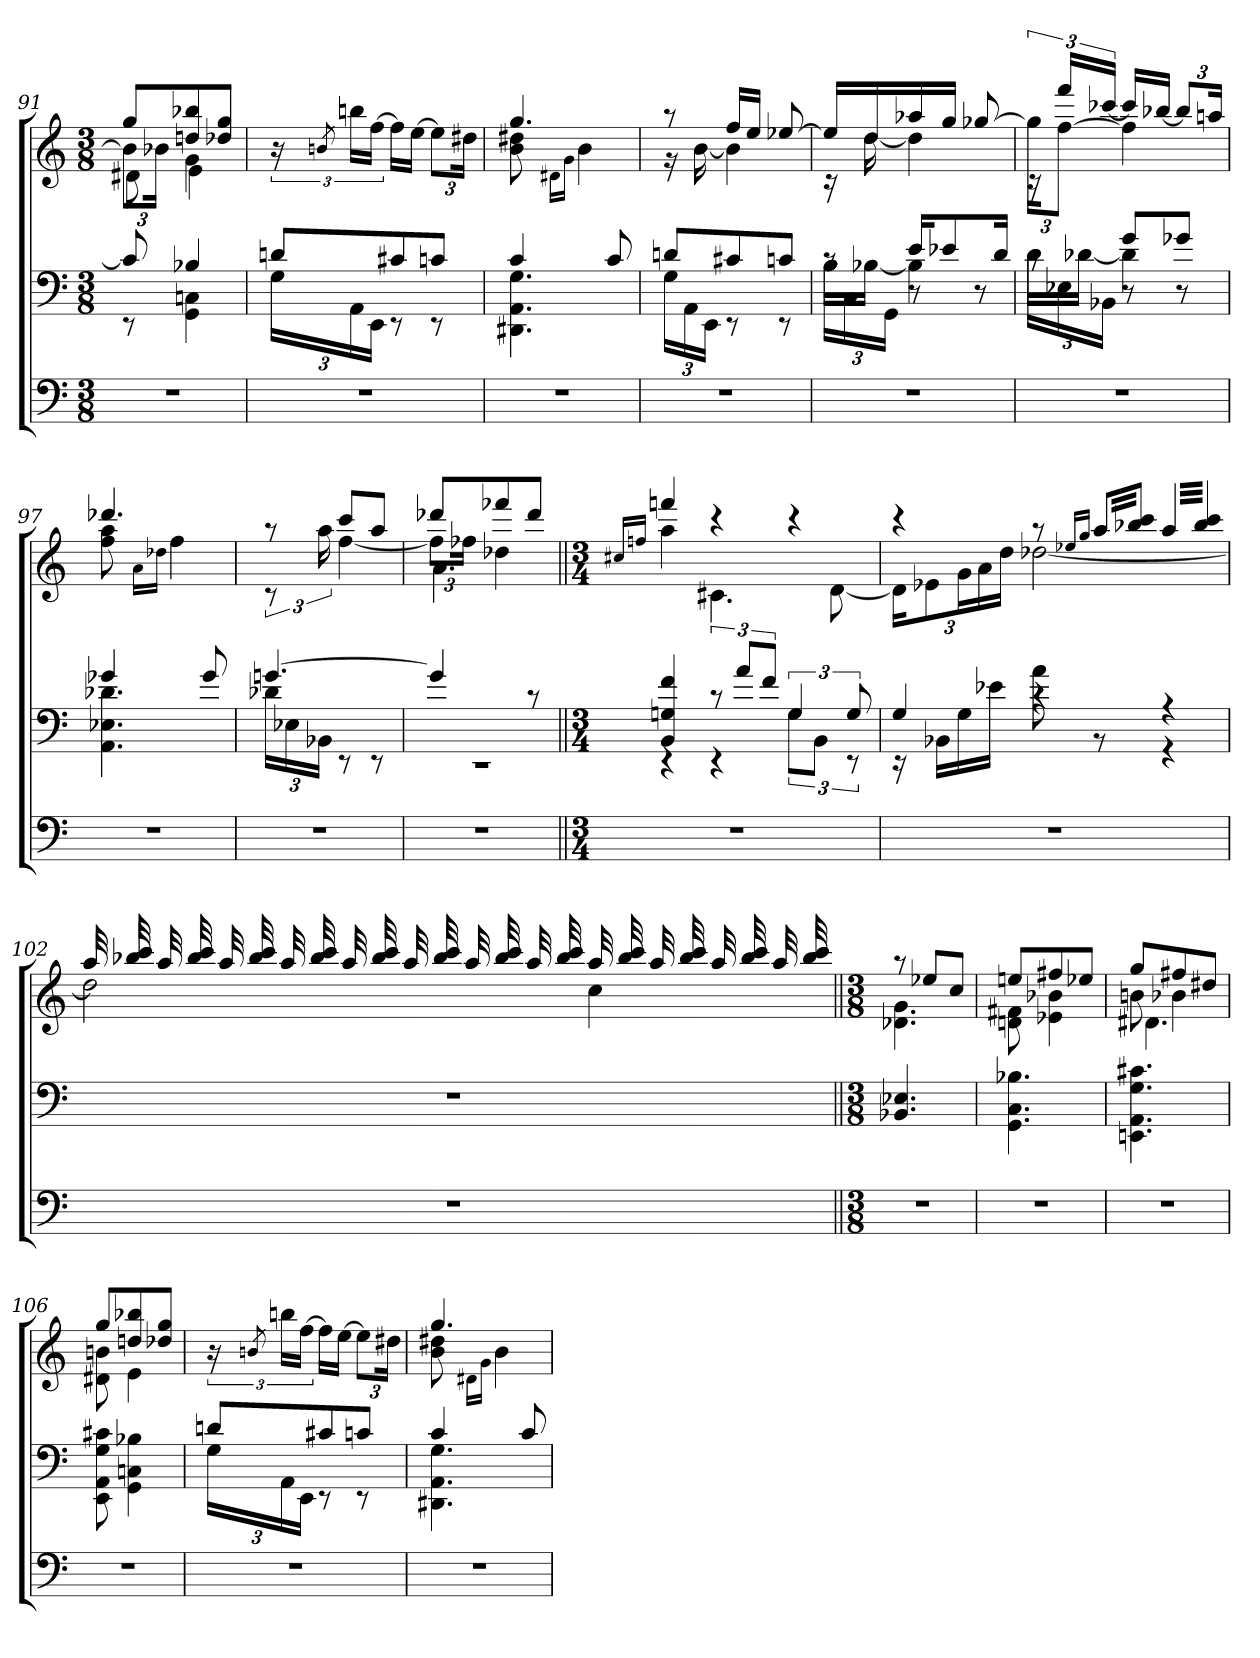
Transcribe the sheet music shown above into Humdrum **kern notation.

**kern	**kern	**kern
*part3	*part2	*part1
*staff3	*staff2	*staff1
*clefF4	*clefF4	*clefG2
*k[]	*k[]	*k[]
*M3/8	*M3/8	*M3/8
=91	=91	=91
*	*^	*^
*	*	*	*	*^
4.r	8c#]	8rEE	8ggL	12bL]	8d#X\
.	.	.	.	24b-XJk	.
.	4B-X	4GG 4Cn	8ddn 8bb-X	4g	4e\
.	.	.	8dd-X 8ggJ	.	.
*	*	*	*v	*v	*v
=92	=92	=92	=92
4.r	8dnL	24GLL	24r
.	.	.	8qbn
.	.	24AA	24bbnLL
.	.	24EEJJ	[24ffJJ
.	8c#X	8rEE	16ffLL]
.	.	.	[16eeJJ
.	8cnJ	8rEE	12eeL]
.	.	.	24dd#XJk
=93	=93	=93	=93
*	*	*	*^
4.r	4c	4.DD#X 4.AA 4.G	4.gg	8b 8dd#X
.	.	.	.	16qqd#X\LL
.	.	.	.	16qqg\JJ
.	.	.	.	4b
.	8c	.	.	.
=94	=94	=94	=94	=94
4.r	8dnL	24GLL	8r	16r
.	.	24AA	.	.
.	.	.	.	[16b
.	.	24EEJJ	.	.
.	8c#X	8rEE	16ffLL	4b]
.	.	.	16eeJJ	.
.	8cnJ	8rEE	[8ee-X	.
=95	=95	=95	=95	=95
*	*	*^	*	*
4.r	8rc	16BLL	24B\LL	16ee-LL]	16rc
.	.	.	24C\	.	.
.	.	[16B-XJJ	.	16dd	[16dd
.	.	.	24GG\JJ	.	.
.	16eKL	4B-]	8r	16aa-X	4dd]
.	8e-X	.	.	16ggJJ	.
.	.	.	8r	[8gg-X	.
.	16dJk	.	.	.	.
=96	=96	=96	=96	=96	=96
4.r	8rc	16dLL	24d\LL	24gg-\KL]	24rc
.	.	.	24E-X\	[12ffJ	24fff/LL
.	.	[16d-XJJ	.	.	.
.	.	.	24BB-X\JJ	.	[24ccc-XJJ
.	8gL	4d-]	8r	4ff\]	16ccc-/LL]
.	.	.	.	.	[16bb-XJJ
.	8g-XJ	.	8r	.	12bb-/L]
.	.	.	.	.	24aanJk
*	*	*v	*v	*	*
=97	=97	=97	=97	=97
4.r	4g-X	4.AA 4.E-X 4.d-X	4.ddd-X	8ff 8aa
.	.	.	.	16qqa\LL
.	.	.	.	16qqdd-X\JJ
.	.	.	.	4ff
.	8g-	.	.	.
=98	=98	=98	=98	=98
4.r	[4.gn	24d-XLL	8raa	12rc
.	.	24E-X	.	.
.	.	24BB-XJJ	.	24aa
.	.	8rEE	8cccL	[4ff
.	.	8rEE	8aaJ	.
=99	=99	=99	=99	=99
*	*	*	*	*^
4.r	4g]	4.rEE	8ddd-XL	12ffL]	4.a\
.	.	.	.	24ff-XJk	.
.	.	.	8fff-X	4dd-X	.
.	8rc	.	8ddd-J	.	.
*	*	*	*v	*v	*v
=100||	=100||	=100||	=100||
*M3/4	*M3/4	*	*M3/4
*	*	*	*^
.	.	.	.	16qqcc#X/LL
.	.	.	.	16qqffn/JJ
2.r	4BB 4Gn 4f	4rEE	4fffn	4aa
.	12rc	4rEE	4r	4.c#X
.	12aL	.	.	.
.	12fJ	.	.	.
.	6G	12GL	4r	.
.	.	12BBJ	.	.
.	.	.	.	[8d
.	12G	12rEE	.	.
=101	=101	=101	=101	=101
2.r	4G	16rEE	4r	24dKL]
.	.	.	.	12e-X
.	.	16BB-XLL	.	.
.	.	16G	.	24gL
.	.	.	.	24a
.	.	16e-XJJ	.	.
.	.	.	.	24ddJJ
.	4rc	8a	8r	[2dd-X
.	.	.	16qqee-XLL	.
.	.	.	16qqggJJ	.
*	*	*	*tremolo	*
.	.	8r	32aaLLL	.
.	.	.	32bb- 32ccc	.
.	.	.	32aa	.
.	.	.	32bb- 32cccJJJ	.
.	4r	4r	32aaLLL	.
.	.	.	32bb- 32ccc	.
.	.	.	32aa	.
.	.	.	32bb- 32ccc	.
.	.	.	32aa	.
.	.	.	32bb- 32ccc	.
.	.	.	32aa	.
.	.	.	32bb- 32cccJJJ	.
*	*	*	*Xtremolo	*
*	*v	*v	*	*
=102	=102	=102	=102
2.r	2.r	32aa	2dd-]
.	.	32bb-X 32ccc	.
.	.	32aa	.
.	.	32bb- 32ccc	.
.	.	32aa	.
.	.	32bb- 32ccc	.
.	.	32aa	.
.	.	32bb- 32ccc	.
.	.	32aa	.
.	.	32bb- 32ccc	.
.	.	32aa	.
.	.	32bb- 32ccc	.
.	.	32aa	.
.	.	32bb- 32ccc	.
.	.	32aa	.
.	.	32bb- 32ccc	.
.	.	32aa	4cc
.	.	32bb- 32ccc	.
.	.	32aa	.
.	.	32bb- 32ccc	.
.	.	32aa	.
.	.	32bb- 32ccc	.
.	.	32aa	.
.	.	32bb- 32ccc	.
=103||	=103||	=103||	=103||
*M3/8	*M3/8	*M3/8	*
4.r	4.BB-X 4.E-X	8raa	4.d-X 4.g
.	.	8ee-XL	.
.	.	8ccJ	.
=104	=104	=104	=104
4.r	4.GG 4.C 4.B-X	8eenL	8dn 8f#X
.	.	8ff#X	4e-X 4b-X
.	.	8ee-XJ	.
=105	=105	=105	=105
*	*	*	*^
4.r	4.EEn 4.AA 4.G 4.c#X	8ggL	8bn	4.d#X\
.	.	8ff#X	4b-X	.
.	.	8dd#XJ	.	.
*	*	*	*v	*v
=106	=106	=106	=106
4.r	8EE 8AA 8G 8c#X	8ggL	8d#X 8bn
.	4GG 4Cn 4B-X	8ddn 8bb-X	4e
.	.	8dd-X 8ggJ	.
*	*	*v	*v
=107	=107	=107
*	*^	*
4.r	8dnL	24GLL	24r
.	.	.	8qbn
.	.	24AA	24bbnLL
.	.	24EEJJ	[24ffJJ
.	8c#X	8rEE	16ffLL]
.	.	.	[16eeJJ
.	8cnJ	8rEE	12eeL]
.	.	.	24dd#XJk
=108	=108	=108	=108
*	*	*	*^
4.r	4c	4.DD#X 4.AA 4.G	4.gg	8b 8dd#X
.	.	.	.	16qqd#X\LL
.	.	.	.	16qqg\JJ
.	.	.	.	4b
.	8c	.	.	.
*	*v	*v	*	*
*	*	*v	*v
=	=	=
*-	*-	*-
